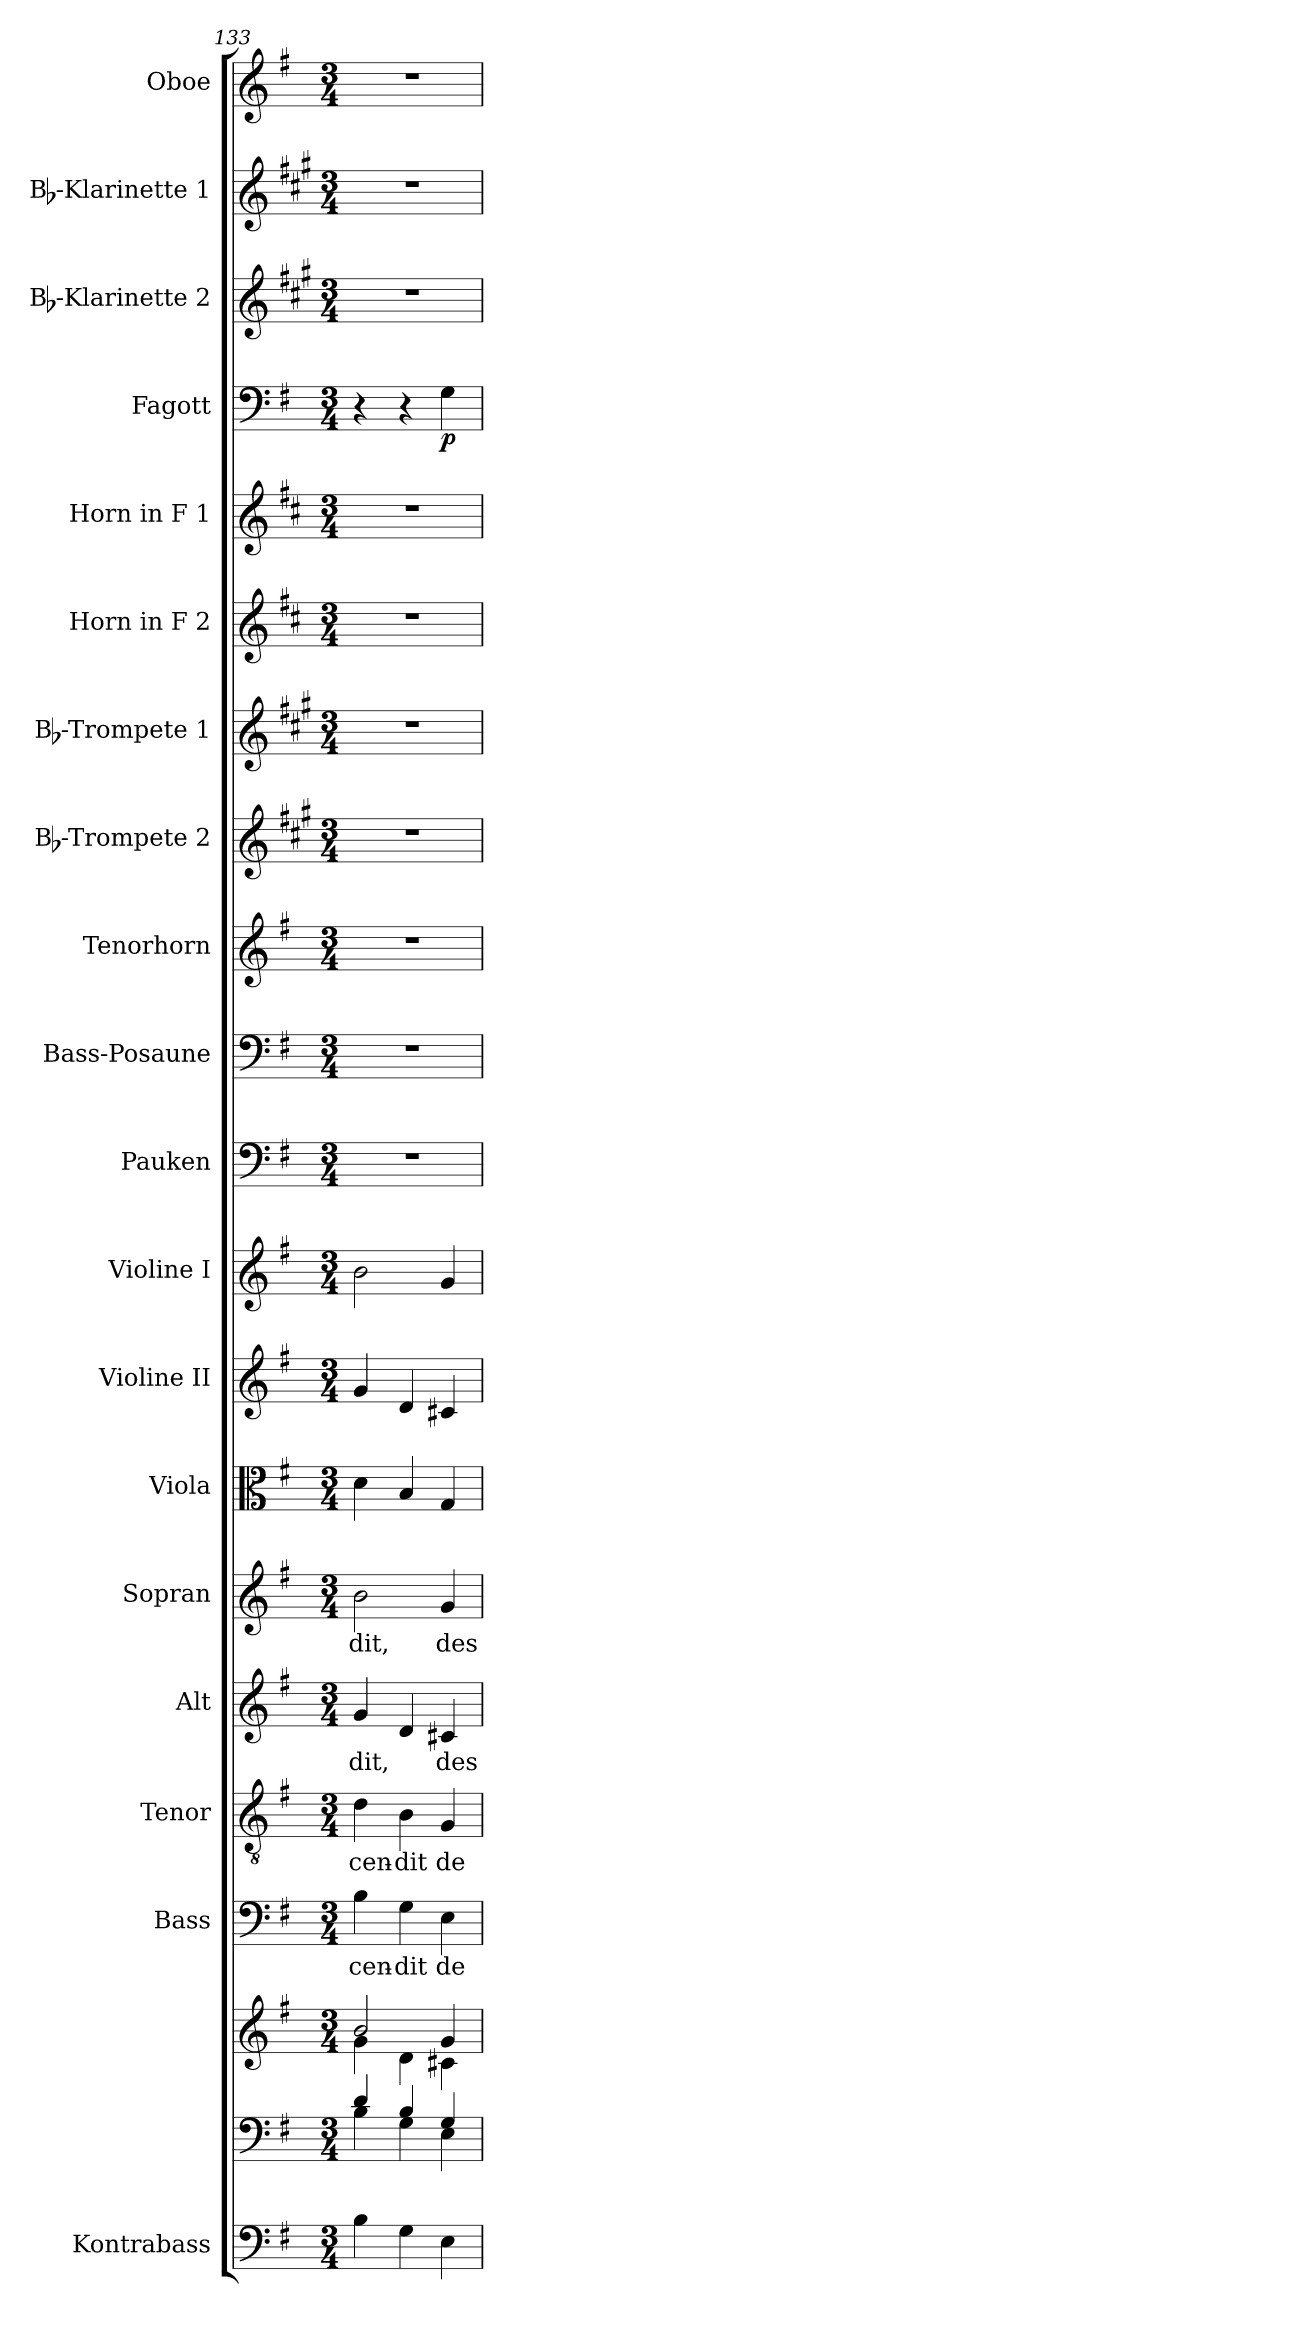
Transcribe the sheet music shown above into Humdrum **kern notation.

**kern	**kern	**kern	**kern	**text	**kern	**text	**kern	**text	**kern	**text	**kern	**kern	**kern	**kern	**kern	**kern	**kern	**kern	**kern	**kern	**kern	**dynam	**kern	**kern	**kern
*part20	*part19	*part19	*part18	*part18	*part17	*part17	*part16	*part16	*part15	*part15	*part14	*part13	*part12	*part11	*part10	*part9	*part8	*part7	*part6	*part5	*part4	*part4	*part3	*part2	*part1
*staff21	*staff20	*staff19	*staff18	*staff18	*staff17	*staff17	*staff16	*staff16	*staff15	*staff15	*staff14	*staff13	*staff12	*staff11	*staff10	*staff9	*staff8	*staff7	*staff6	*staff5	*staff4	*staff4	*staff3	*staff2	*staff1
*I"Kontrabass	*	*	*I"Bass	*	*I"Tenor	*	*I"Alt	*	*I"Sopran	*	*I"Viola	*I"Violine II	*I"Violine I	*I"Pauken	*I"Bass-Posaune	*I"Tenorhorn	*I"Bb-Trompete 2	*I"Bb-Trompete 1	*I"Horn in F 2	*I"Horn in F 1	*I"Fagott	*	*I"Bb-Klarinette 2	*I"Bb-Klarinette 1	*I"Oboe
*I'Kb.	*	*	*I'B.	*	*I'T.	*	*I'A.	*	*I'S.	*	*I'Vla.	*I'Vl. II	*I'Vl. I	*I'Pk.	*I'B. Pos.	*I'T. Hrn.	*I'Bb Trp. 2	*I'Bb Trp. 1	*	*	*I'Fg.	*	*I'Bb Kl. 2	*I'Bb Kl. 1	*I'Ob.
!!LO:PB:g=z
*clefF4	*clefF4	*clefG2	*clefF4	*	*clefGv2	*	*clefG2	*	*clefG2	*	*clefC3	*clefG2	*clefG2	*clefF4	*clefF4	*clefG2	*clefG2	*clefG2	*clefG2	*clefG2	*clefF4	*	*clefG2	*clefG2	*clefG2
*ITrd7c12	*	*	*	*	*	*	*	*	*	*	*	*	*	*	*	*ITrd8c14	*ITrd1c2	*ITrd1c2	*ITrd4c7	*ITrd4c7	*	*	*ITrd1c2	*ITrd1c2	*
*k[f#]	*k[f#]	*k[f#]	*k[f#]	*	*k[f#]	*	*k[f#]	*	*k[f#]	*	*k[f#]	*k[f#]	*k[f#]	*k[f#]	*k[f#]	*k[f#]	*k[f#]	*k[f#]	*k[f#]	*k[f#]	*k[f#]	*	*k[f#]	*k[f#]	*k[f#]
*G:	*G:	*G:	*G:	*	*G:	*	*G:	*	*G:	*	*G:	*G:	*G:	*G:	*G:	*G:	*G:	*G:	*G:	*G:	*G:	*	*G:	*G:	*G:
*M3/4	*M3/4	*M3/4	*M3/4	*	*M3/4	*	*M3/4	*	*M3/4	*	*M3/4	*M3/4	*M3/4	*M3/4	*M3/4	*M3/4	*M3/4	*M3/4	*M3/4	*M3/4	*M3/4	*	*M3/4	*M3/4	*M3/4
=133	=133	=133	=133	=133	=133	=133	=133	=133	=133	=133	=133	=133	=133	=133	=133	=133	=133	=133	=133	=133	=133	=133	=133	=133	=133
*	*^	*^	*	*	*	*	*	*	*	*	*	*	*	*	*	*	*	*	*	*	*	*	*	*	*
!	!	!	!	!	!	!LO:LY:b	!	!LO:LY:b	!	!LO:LY:b	!	!LO:LY:b	!	!	!	!	!	!	!	!	!	!	!	!	!	!	!
4BB\	4d/	4B\	2b/	4g\	4B\	-cen-	4d\	-cen-	4g/	-dit,	2b\	-dit,	4d\	4g/	2b\	2.r	2.r	2.r	2.r	2.r	2.r	2.r	4r	.	2.r	2.r	2.r
!	!	!	!	!	!	!LO:LY:b	!	!LO:LY:b	!	!	!	!	!	!	!	!	!	!	!	!	!	!	!	!	!	!	!
4GG\	4B/	4G\	.	4d\	4G\	-dit	4B\	-dit	4d/	.	.	.	4B/	4d/	.	.	.	.	.	.	.	.	4r	.	.	.	.
!	!	!	!	!	!	!LO:LY:b	!	!LO:LY:b	!	!LO:LY:b	!	!LO:LY:b	!	!	!	!	!	!	!	!	!	!	!	!LO:DY:b	!	!	!
4EE\	4G/	4E\	4g/	4c#X\	4E\	de	4G/	de	4c#X/	des-	4g/	des-	4G/	4c#X/	4g/	.	.	.	.	.	.	.	4G\	p	.	.	.
*	*v	*v	*	*	*	*	*	*	*	*	*	*	*	*	*	*	*	*	*	*	*	*	*	*	*	*	*
*	*	*v	*v	*	*	*	*	*	*	*	*	*	*	*	*	*	*	*	*	*	*	*	*	*	*	*
=	=	=	=	=	=	=	=	=	=	=	=	=	=	=	=	=	=	=	=	=	=	=	=	=	=
*-	*-	*-	*-	*-	*-	*-	*-	*-	*-	*-	*-	*-	*-	*-	*-	*-	*-	*-	*-	*-	*-	*-	*-	*-	*-
